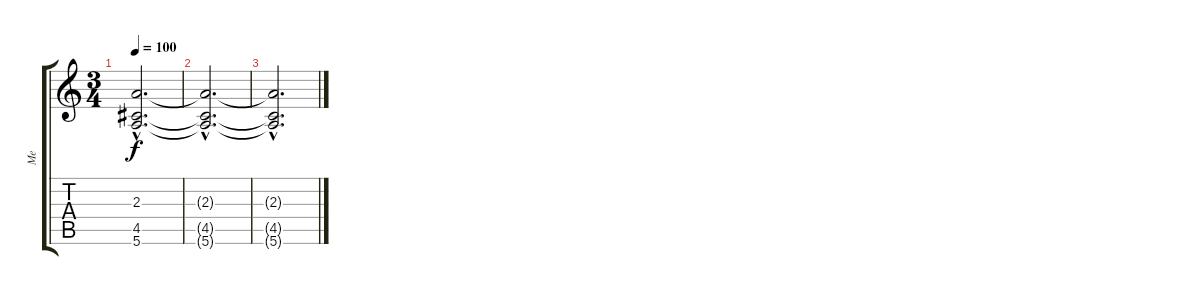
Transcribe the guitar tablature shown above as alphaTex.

\track ("Me" "Me") {instrument acousticguitarsteel}
\staff {score tabs}
\tuning (E4 B3 G3 D3 A2 E2) {hide}
\ts (3 4)
\tempo 100
\clef g2
\ks c
(2.3{hac t} 4.5{hac t} 5.6{hac t}).2{d dy f volume 0} |
(2.3{hac t} 4.5{hac t} 5.6{hac t}).2{d} |
(2.3{hac t} 4.5{hac t} 5.6{hac t}).2{d}
